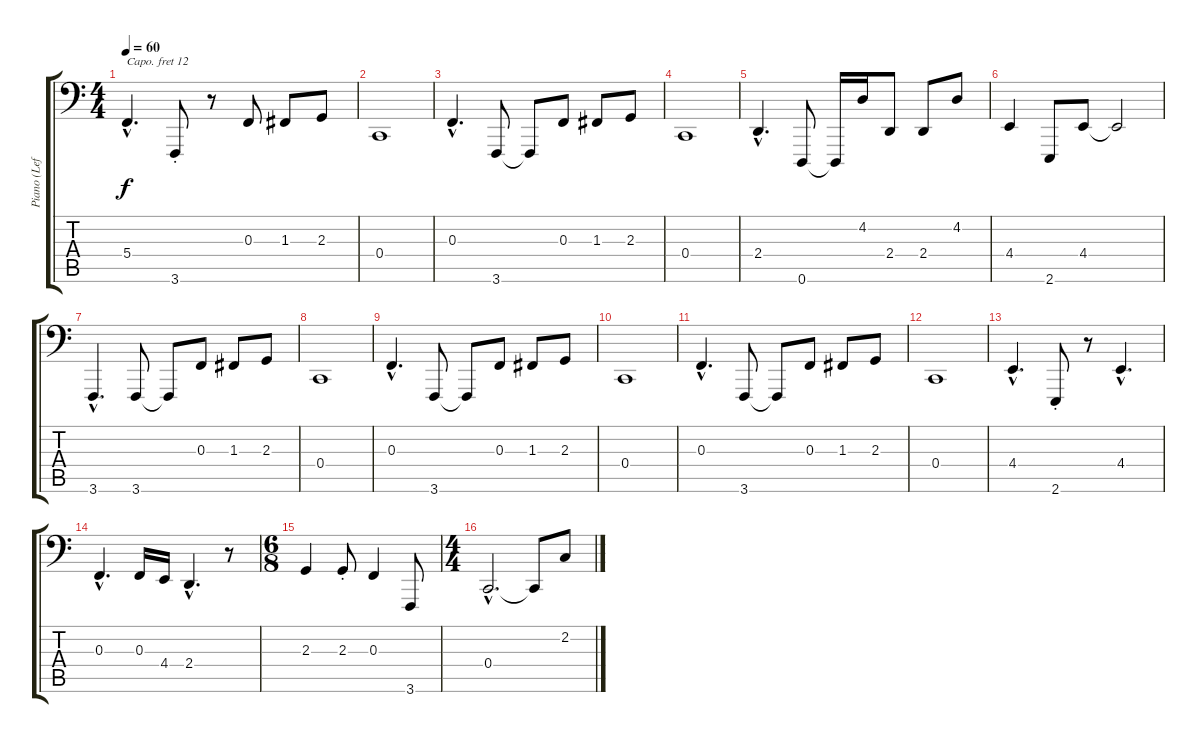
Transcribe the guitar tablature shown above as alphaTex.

\track ("Piano (Left Hand)" "Piano (Lef") {instrument brightacousticpiano}
\staff {score tabs}
\capo 12
\tuning (Eb2 Bb1 F1 C1 G0 D0) {hide}
\ts (4 4)
\tempo 60
\clef f4
\ks c
5.4{hac}.4{d dy f instrument brightacousticpiano} 3.6{st}.8 r.8 0.3.8 1.3.8 2.3.8 |
0.4.1 |
0.3{hac}.4{d} 3.6.8 3.6{t}.8 0.3.8 1.3.8 2.3.8 |
0.4.1 |
2.4{hac}.4{d} 0.6.8 0.6{t}.16 4.2.16 2.4.8 2.4.8 4.2.8 |
4.4.4 2.6.8 4.4.8 4.4{t}.2 |
3.6{hac}.4{d} 3.6.8 3.6{t}.8 0.3.8 1.3.8 2.3.8 |
0.4.1 |
0.3{hac}.4{d} 3.6.8 3.6{t}.8 0.3.8 1.3.8 2.3.8 |
0.4.1 |
0.3{hac}.4{d} 3.6.8 3.6{t}.8 0.3.8 1.3.8 2.3.8 |
0.4.1 |
4.4{hac}.4{d} 2.6{st}.8 r.8 4.4{hac}.4{d} |
0.3{hac}.4{d} 0.3.16 4.4.16 2.4{hac}.4{d} r.8 |
\ts (6 8)
2.3.4 2.3{st}.8 0.3.4 3.6.8 |
\ts (4 4)
0.4{hac}.2{d} 0.4{t}.8 2.2.8
